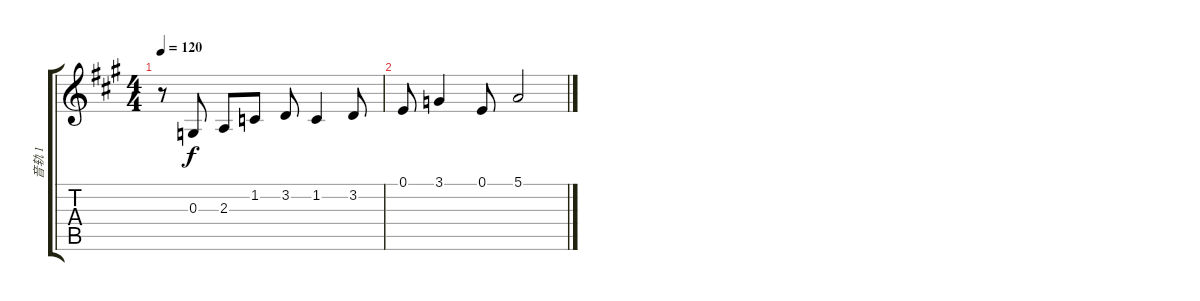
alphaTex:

\track ("音轨 1" "音轨 1") {instrument lead2sawtooth}
\staff {score tabs}
\tuning (E4 B3 G3 D3 A2 E2) {hide}
\ts (4 4)
\tempo 120
\clef g2
\ks a
r.8{dy f} 0.3.8 2.3.8 1.2.8 3.2.8 1.2.4 3.2.8 |
0.1.8 3.1.4 0.1.8 5.1.2
